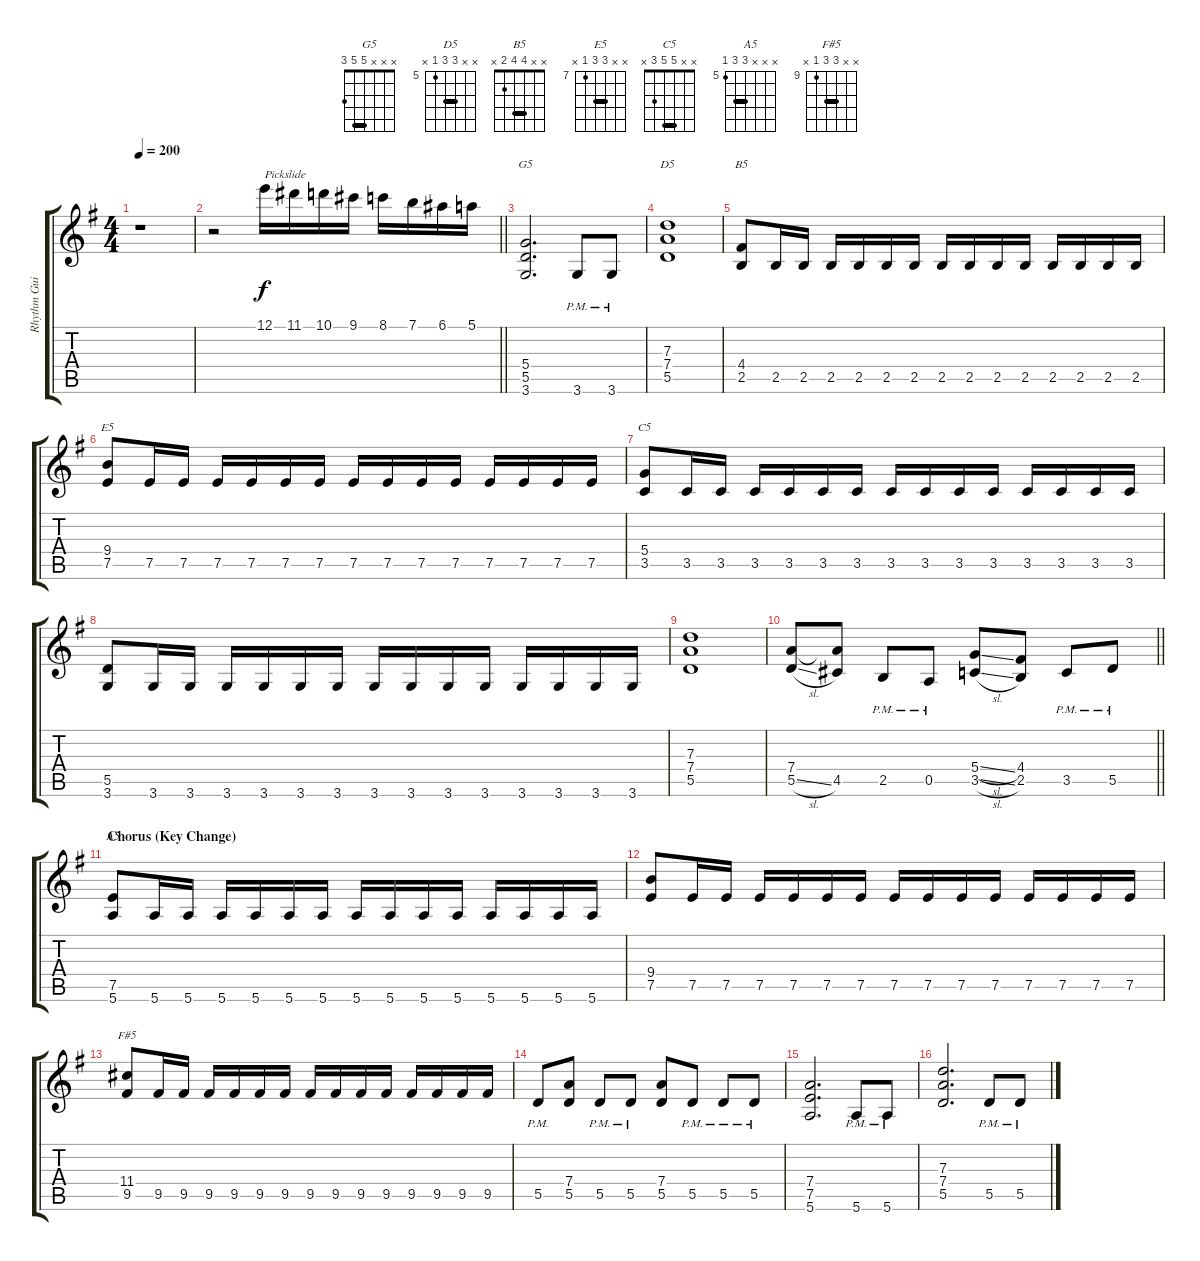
\track ("Rhythm Guitar A" "Rhythm Gui") {instrument overdrivenguitar}
\staff {score tabs}
\tuning (E4 B3 G3 D3 A2 E2) {hide}
\chord ("G5" x x x 5 5 3) {barre 5}
\chord ("D5" x x 7 7 5 x) {firstfret 5 barre 7}
\chord ("B5" x x 4 4 2 x) {barre 4}
\chord ("E5" x x 9 9 7 x) {firstfret 7 barre 9}
\chord ("C5" x x 5 5 3 x) {barre 5}
\chord ("A5" x x x 7 7 5) {firstfret 5 barre 7}
\chord ("F#5" x x 11 11 9 x) {firstfret 9 barre 11}
\ts (4 4)
\tempo 200
\clef g2
\ks g
r.1{dy f} |
\barLineRight lightlight
r.2 12.1.16{txt "Pickslide" instrument guitarfretnoise} 11.1.16 10.1.16 9.1.16 8.1.16 7.1.16 6.1.16 5.1.16 |
\section ("" "")
(5.4 5.5 3.6).2{d ch "G5" instrument overdrivenguitar} 3.6{pm}.8 3.6{pm}.8 |
(7.3 7.4 5.5).1{ch "D5"} |
(4.4 2.5).8{ch "B5"} 2.5.16 2.5.16 2.5.16 2.5.16 2.5.16 2.5.16 2.5.16 2.5.16 2.5.16 2.5.16 2.5.16 2.5.16 2.5.16 2.5.16 |
(9.4 7.5).8{ch "E5"} 7.5.16 7.5.16 7.5.16 7.5.16 7.5.16 7.5.16 7.5.16 7.5.16 7.5.16 7.5.16 7.5.16 7.5.16 7.5.16 7.5.16 |
(5.4 3.5).8{ch "C5"} 3.5.16 3.5.16 3.5.16 3.5.16 3.5.16 3.5.16 3.5.16 3.5.16 3.5.16 3.5.16 3.5.16 3.5.16 3.5.16 3.5.16 |
(5.5 3.6).8 3.6.16 3.6.16 3.6.16 3.6.16 3.6.16 3.6.16 3.6.16 3.6.16 3.6.16 3.6.16 3.6.16 3.6.16 3.6.16 3.6.16 |
(7.3 7.4 5.5).1 |
\barLineRight lightlight
(7.4 5.5{sl}).8 (7.4{t} 4.5).8 2.5{pm}.8 0.5{pm}.8 (5.4{sl} 3.5{sl}).8 (4.4 2.5).8 3.5{pm}.8 5.5{pm}.8 |
\section ("" "Chorus (Key Change)")
(7.5 5.6).8{ch "A5"} 5.6.16 5.6.16 5.6.16 5.6.16 5.6.16 5.6.16 5.6.16 5.6.16 5.6.16 5.6.16 5.6.16 5.6.16 5.6.16 5.6.16 |
(9.4 7.5).8 7.5.16 7.5.16 7.5.16 7.5.16 7.5.16 7.5.16 7.5.16 7.5.16 7.5.16 7.5.16 7.5.16 7.5.16 7.5.16 7.5.16 |
(11.4 9.5).8{ch "F#5"} 9.5.16 9.5.16 9.5.16 9.5.16 9.5.16 9.5.16 9.5.16 9.5.16 9.5.16 9.5.16 9.5.16 9.5.16 9.5.16 9.5.16 |
5.5{pm}.8 (7.4 5.5).8 5.5{pm}.8 5.5{pm}.8 (7.4 5.5).8 5.5{pm}.8 5.5{pm}.8 5.5{pm}.8 |
(7.4 7.5 5.6).2{d} 5.6{pm}.8 5.6{pm}.8 |
(7.3 7.4 5.5).2{d} 5.5{pm}.8 5.5{pm}.8
